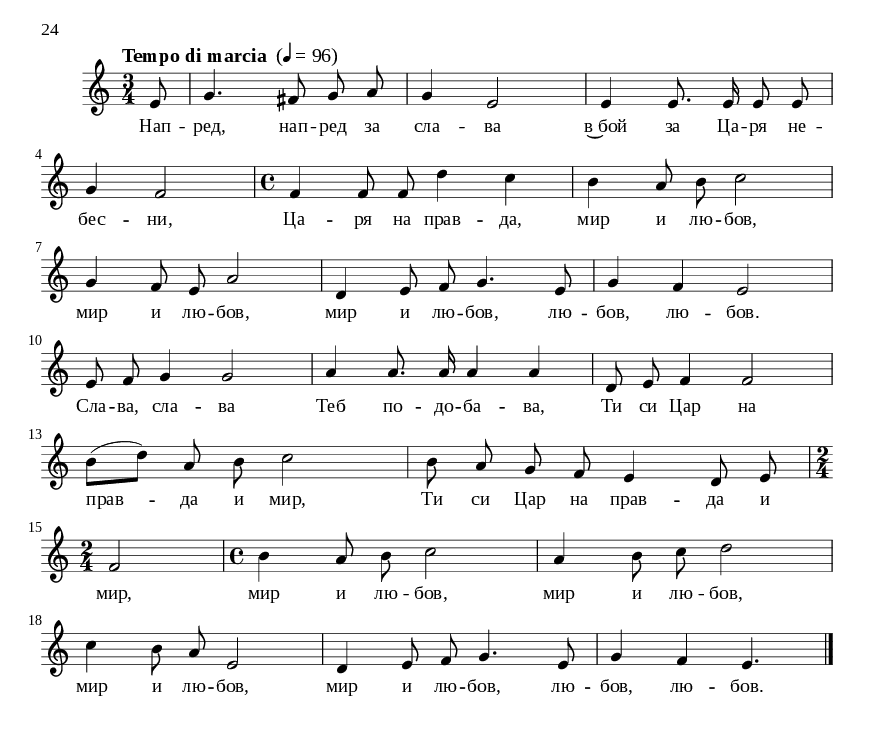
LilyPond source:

\version "2.24.4"

% include paper part and global functions
\include "include/globals.ily"

\bookpart {

  \label #'ref041
  \tocItem \markup "За Небесния Цар"
  \include "include/bookpart-paper.ily"
  \paper {
      print-first-page-number = ##t
      bookpart-level-page-numbering = ##t
  print-page-number = ##t
      first-page-number = #24
}
\score {
    \include "include/score-layout.ily"

    \new Voice \absolute  {
      \clef treble
      \key c \major
      \time 3/4
      \tempoFunc "Tempo di marcia " 4 "96"
      \autoBeamOff
      \partial 8


      e'8 | g'4. fis'8 g' a ' | g'4 e'2 | e'4 e'8. e'16 e'8 e' | \break

      g'4 f'2 | \time 4/4  f'4 f'8 f' d''4 c'' | b'4 a'8 b' c''2 \break |

      g'4 f'8 e' a'2 | d'4 e'8 f' g'4. e'8 | g'4 f' e'2 \break |

      e'8 f' g'4 g'2 | a'4 a'8. a'16 a'4 a' | d'8 e' f'4 f'2 \break |

      b'8 ([ d'' ]) a' b' c''2 | b'8 a' g' f' e'4 d'8 e' \break |

      \time 2/4  f'2 |  \time 4/4  b'4 a'8 b' c''2 |  a'4 b'8 c'' d''2 \break |

      c''4 b'8 a' e'2 | d'4 e'8 f' g'4. e'8 |  g'4 f' e'4. \bar "|."
    }

    \addlyrics {
      Нап -- ред,
      нап -- ред за сла -- ва в~бой за Ца -- ря не --
      бес -- ни, Ца -- ря на прав -- да, мир и лю --
      бов, мир и лю -- бов, мир и лю -- бов, лю --
      бов, лю -- бов. Сла -- ва, сла -- ва Теб по --
      до -- ба -- ва, Ти си Цар на прав -- да и мир,
      Ти си Цар на прав -- да и мир, мир и лю --
      бов, мир и лю -- бов, мир и лю -- бов, мир и
      лю -- бов, лю -- бов, лю -- бов.}

      \header {
        title = \titleFunc #'ref_desc_1 "За Небесния Цар" "Za Nebesnija car"
      }

      \midi{}

    } % score



  } % bookpart
